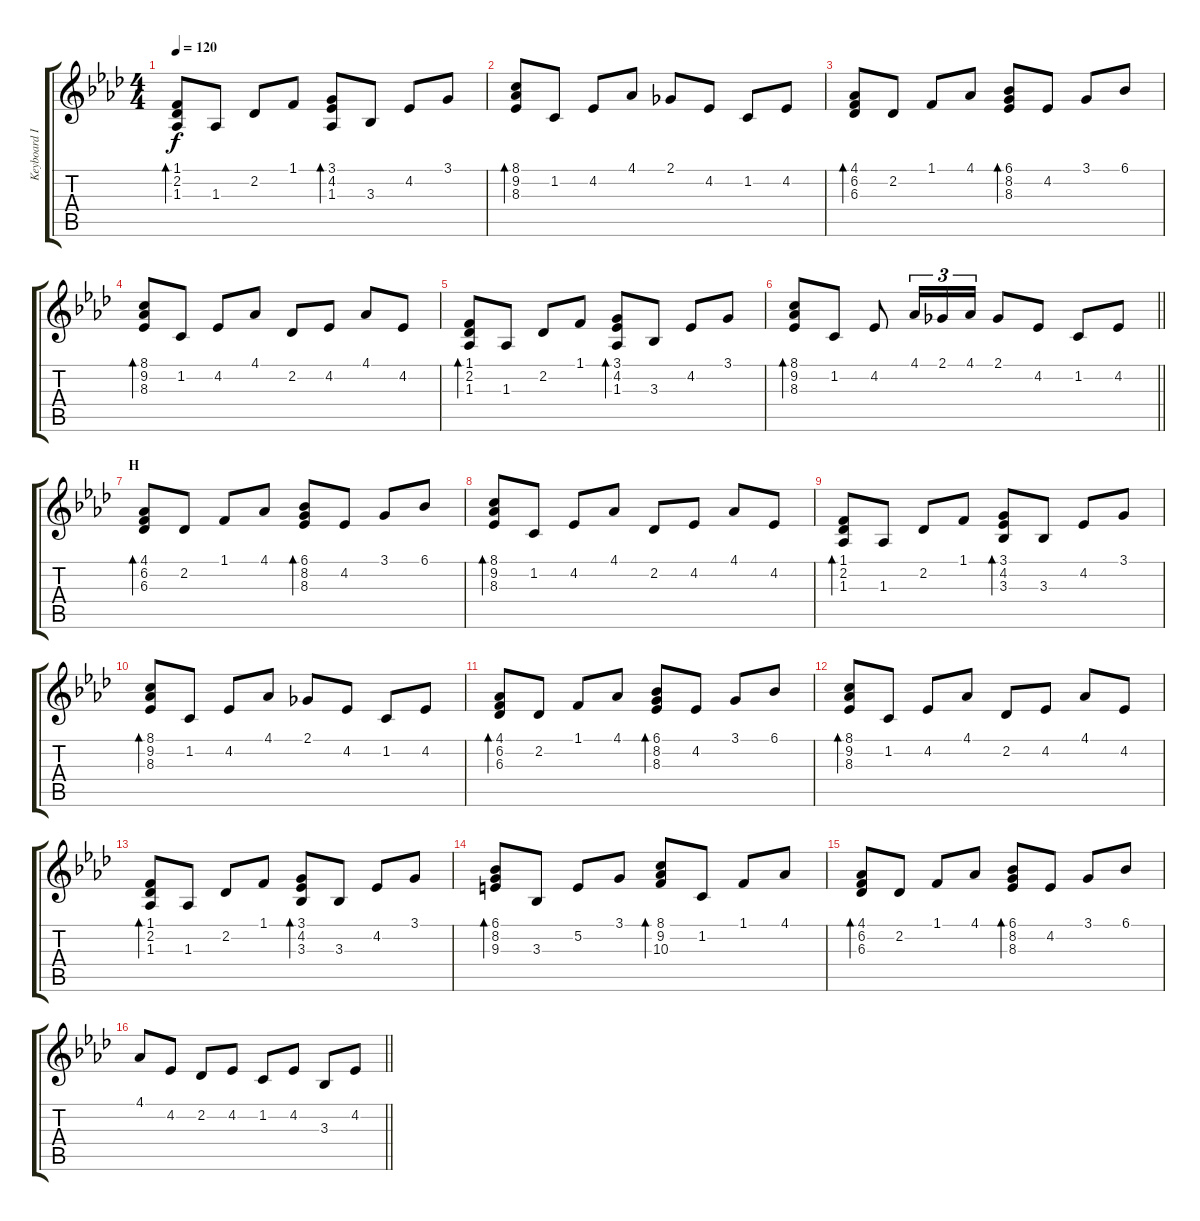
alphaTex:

\track ("Keyboard III" "Keyboard I") {instrument acousticgrandpiano}
\staff {score tabs}
\tuning (E4 B3 G3 D3 A2 E2) {hide}
\ts (4 4)
\tempo 120
\clef g2
\ks ab
(1.1 2.2 1.3).8{bd 240 dy f} 1.3.8 2.2.8 1.1.8 (3.1 4.2 1.3).8{bd 240} 3.3.8 4.2.8 3.1.8 |
(8.1 9.2 8.3).8{bd 240} 1.2.8 4.2.8 4.1.8 2.1.8 4.2.8 1.2.8 4.2.8 |
(4.1 6.2 6.3).8{bd 240} 2.2.8 1.1.8 4.1.8 (6.1 8.2 8.3).8{bd 240} 4.2.8 3.1.8 6.1.8 |
(8.1 9.2 8.3).8{bd 240} 1.2.8 4.2.8 4.1.8 2.2.8 4.2.8 4.1.8 4.2.8 |
(1.1 2.2 1.3).8{bd 240} 1.3.8 2.2.8 1.1.8 (3.1 4.2 1.3).8{bd 240} 3.3.8 4.2.8 3.1.8 |
\barLineRight lightlight
(8.1 9.2 8.3).8{bd 240} 1.2.8 4.2.8 4.1.16{tu (3 2)} 2.1.16{tu (3 2)} 4.1.16{tu (3 2)} 2.1.8 4.2.8 1.2.8 4.2.8 |
\section ("" "H")
(4.1 6.2 6.3).8{bd 240} 2.2.8 1.1.8 4.1.8 (6.1 8.2 8.3).8{bd 240} 4.2.8 3.1.8 6.1.8 |
(8.1 9.2 8.3).8{bd 240} 1.2.8 4.2.8 4.1.8 2.2.8 4.2.8 4.1.8 4.2.8 |
(1.1 2.2 1.3).8{bd 240} 1.3.8 2.2.8 1.1.8 (3.1 4.2 3.3).8{bd 240} 3.3.8 4.2.8 3.1.8 |
(8.1 9.2 8.3).8{bd 240} 1.2.8 4.2.8 4.1.8 2.1.8 4.2.8 1.2.8 4.2.8 |
(4.1 6.2 6.3).8{bd 240} 2.2.8 1.1.8 4.1.8 (6.1 8.2 8.3).8{bd 240} 4.2.8 3.1.8 6.1.8 |
(8.1 9.2 8.3).8{bd 240} 1.2.8 4.2.8 4.1.8 2.2.8 4.2.8 4.1.8 4.2.8 |
(1.1 2.2 1.3).8{bd 240} 1.3.8 2.2.8 1.1.8 (3.1 4.2 3.3).8{bd 240} 3.3.8 4.2.8 3.1.8 |
(6.1 8.2 9.3).8{bd 240} 3.3.8 5.2.8 3.1.8 (8.1 9.2 10.3).8{bd 240} 1.2.8 1.1.8 4.1.8 |
(4.1 6.2 6.3).8{bd 240} 2.2.8 1.1.8 4.1.8 (6.1 8.2 8.3).8{bd 240} 4.2.8 3.1.8 6.1.8 |
\barLineRight lightlight
4.1.8 4.2.8 2.2.8 4.2.8 1.2.8 4.2.8 3.3.8 4.2.8
